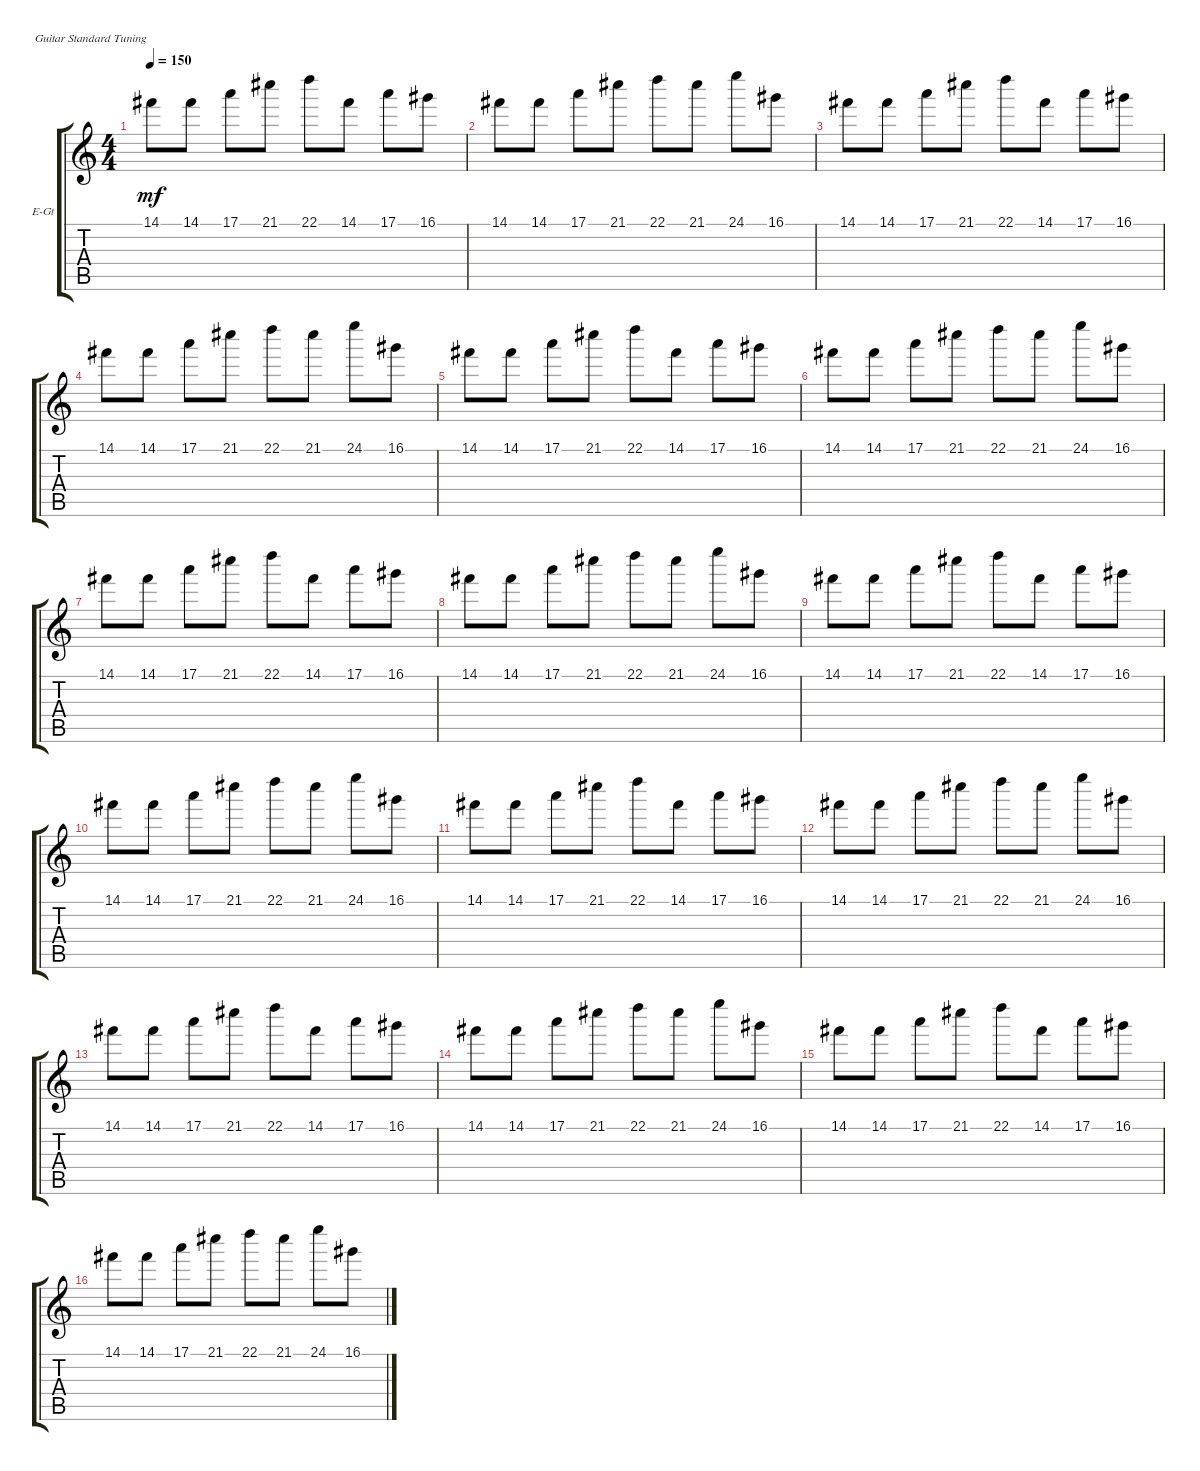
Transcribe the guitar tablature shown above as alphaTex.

\defaultSystemsLayout 4
\bracketExtendMode groupsimilarinstruments
\firstSystemTrackNameOrientation horizontal
\otherSystemsTrackNameOrientation horizontal
\track ("Electric Guitar" "E-Gt") {instrument electricguitarclean}
\staff {score tabs}
\tuning (E4 B3 G3 D3 A2 E2)
\ts (4 4)
\tempo 150
\clef g2
\ks c
14.1.8{dy mf instrument electricguitarclean} 14.1.8 17.1.8 21.1.8 22.1.8 14.1.8 17.1.8 16.1.8 |
14.1.8 14.1.8 17.1.8 21.1.8 22.1.8 21.1.8 24.1.8 16.1.8 |
14.1.8 14.1.8 17.1.8 21.1.8 22.1.8 14.1.8 17.1.8 16.1.8 |
14.1.8 14.1.8 17.1.8 21.1.8 22.1.8 21.1.8 24.1.8 16.1.8 |
14.1.8 14.1.8 17.1.8 21.1.8 22.1.8 14.1.8 17.1.8 16.1.8 |
14.1.8 14.1.8 17.1.8 21.1.8 22.1.8 21.1.8 24.1.8 16.1.8 |
14.1.8 14.1.8 17.1.8 21.1.8 22.1.8 14.1.8 17.1.8 16.1.8 |
14.1.8 14.1.8 17.1.8 21.1.8 22.1.8 21.1.8 24.1.8 16.1.8 |
14.1.8 14.1.8 17.1.8 21.1.8 22.1.8 14.1.8 17.1.8 16.1.8 |
14.1.8 14.1.8 17.1.8 21.1.8 22.1.8 21.1.8 24.1.8 16.1.8 |
14.1.8 14.1.8 17.1.8 21.1.8 22.1.8 14.1.8 17.1.8 16.1.8 |
14.1.8 14.1.8 17.1.8 21.1.8 22.1.8 21.1.8 24.1.8 16.1.8 |
14.1.8 14.1.8 17.1.8 21.1.8 22.1.8 14.1.8 17.1.8 16.1.8 |
14.1.8 14.1.8 17.1.8 21.1.8 22.1.8 21.1.8 24.1.8 16.1.8 |
14.1.8 14.1.8 17.1.8 21.1.8 22.1.8 14.1.8 17.1.8 16.1.8 |
14.1.8 14.1.8 17.1.8 21.1.8 22.1.8 21.1.8 24.1.8 16.1.8
